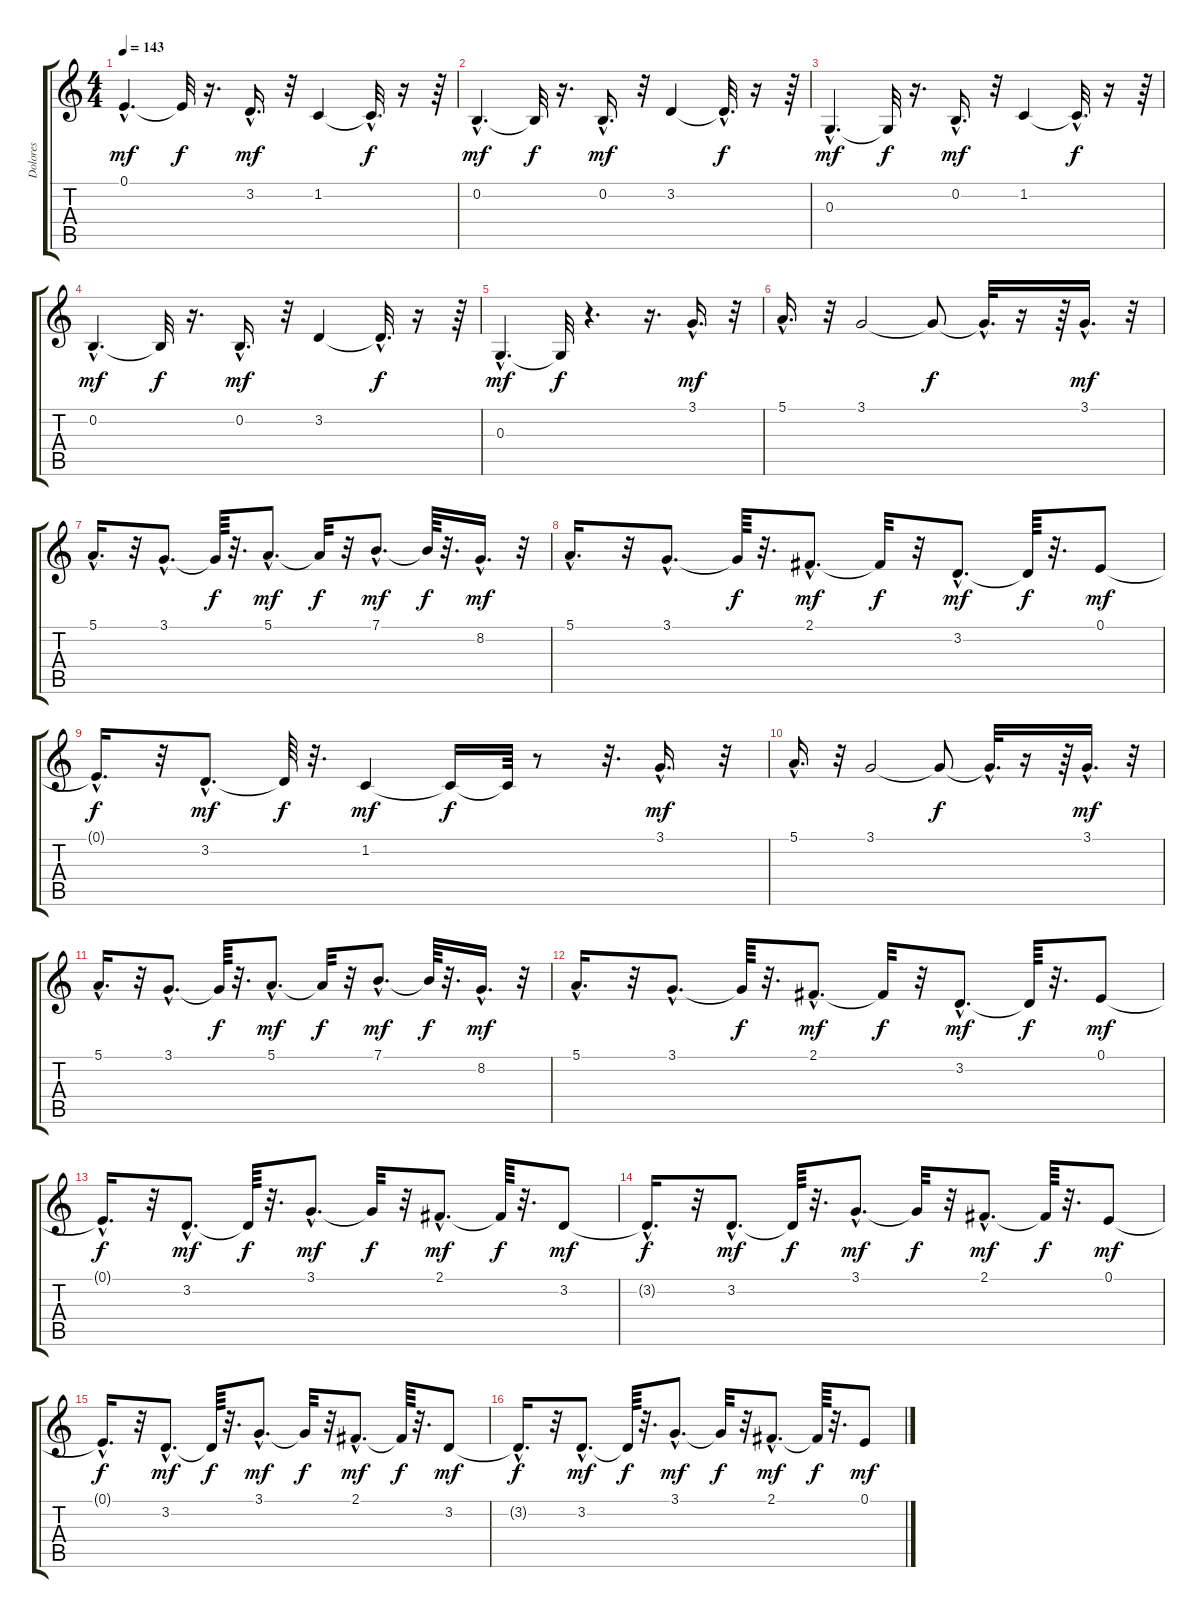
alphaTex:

\track ("Dolores" "Dolores") {instrument panflute}
\staff {score tabs}
\tuning (E4 B3 G3 D3 A2 E2) {hide}
\ts (4 4)
\tempo 143
\clef g2
\ks c
0.1{hac}.4{d dy mf} 0.1{t}.32{dy f} r.16{d} 3.2{hac}.16{d dy mf} r.32 1.2.4 1.2{hac t}.32{d dy f} r.16 r.64 |
0.2{hac}.4{d dy mf} 0.2{t}.32{dy f} r.16{d} 0.2{hac}.16{d dy mf} r.32 3.2.4 3.2{hac t}.32{d dy f} r.16 r.64 |
0.3{hac}.4{d dy mf} 0.3{t}.32{dy f} r.16{d} 0.2{hac}.16{d dy mf} r.32 1.2.4 1.2{hac t}.32{d dy f} r.16 r.64 |
0.2{hac}.4{d dy mf} 0.2{t}.32{dy f} r.16{d} 0.2{hac}.16{d dy mf} r.32 3.2.4 3.2{hac t}.32{d dy f} r.16 r.64 |
0.3{hac}.4{d dy mf} 0.3{t}.32{dy f} r.4{d} r.16{d} 3.1{hac}.16{d dy mf} r.32 |
5.1{hac}.16{d} r.32 3.1.2 3.1{t}.8{dy f} 3.1{hac t}.32{d} r.16 r.64 3.1{hac}.16{d dy mf} r.32 |
5.1{hac}.16{d} r.32 3.1{hac}.8{d} 3.1{t}.64{dy f} r.32{d} 5.1{hac}.8{d dy mf} 5.1{t}.32{dy f} r.32 7.1{hac}.8{d dy mf} 7.1{t}.64{dy f} r.32{d} 8.2{hac}.16{d dy mf} r.32 |
5.1{hac}.16{d} r.32 3.1{hac}.8{d} 3.1{t}.64{dy f} r.32{d} 2.1{hac}.8{d dy mf} 2.1{t}.32{dy f} r.32 3.2{hac}.8{d dy mf} 3.2{t}.64{dy f} r.32{d} 0.1.8{dy mf} |
0.1{hac t}.16{d dy f} r.32 3.2{hac}.8{d dy mf} 3.2{t}.64{dy f} r.32{d} 1.2.4{dy mf} 1.2{t}.16{dy f} 1.2{t}.64 r.8 r.32{d} 3.1{hac}.16{d dy mf} r.32 |
5.1{hac}.16{d} r.32 3.1.2 3.1{t}.8{dy f} 3.1{hac t}.32{d} r.16 r.64 3.1{hac}.16{d dy mf} r.32 |
5.1{hac}.16{d} r.32 3.1{hac}.8{d} 3.1{t}.64{dy f} r.32{d} 5.1{hac}.8{d dy mf} 5.1{t}.32{dy f} r.32 7.1{hac}.8{d dy mf} 7.1{t}.64{dy f} r.32{d} 8.2{hac}.16{d dy mf} r.32 |
5.1{hac}.16{d} r.32 3.1{hac}.8{d} 3.1{t}.64{dy f} r.32{d} 2.1{hac}.8{d dy mf} 2.1{t}.32{dy f} r.32 3.2{hac}.8{d dy mf} 3.2{t}.64{dy f} r.32{d} 0.1.8{dy mf} |
0.1{hac t}.16{d dy f} r.32 3.2{hac}.8{d dy mf} 3.2{t}.64{dy f} r.32{d} 3.1{hac}.8{d dy mf} 3.1{t}.32{dy f} r.32 2.1{hac}.8{d dy mf} 2.1{t}.64{dy f} r.32{d} 3.2.8{dy mf} |
3.2{hac t}.16{d dy f} r.32 3.2{hac}.8{d dy mf} 3.2{t}.64{dy f} r.32{d} 3.1{hac}.8{d dy mf} 3.1{t}.32{dy f} r.32 2.1{hac}.8{d dy mf} 2.1{t}.64{dy f} r.32{d} 0.1.8{dy mf} |
0.1{hac t}.16{d dy f} r.32 3.2{hac}.8{d dy mf} 3.2{t}.64{dy f} r.32{d} 3.1{hac}.8{d dy mf} 3.1{t}.32{dy f} r.32 2.1{hac}.8{d dy mf} 2.1{t}.64{dy f} r.32{d} 3.2.8{dy mf} |
3.2{hac t}.16{d dy f} r.32 3.2{hac}.8{d dy mf} 3.2{t}.64{dy f} r.32{d} 3.1{hac}.8{d dy mf} 3.1{t}.32{dy f} r.32 2.1{hac}.8{d dy mf} 2.1{t}.64{dy f} r.32{d} 0.1.8{dy mf}
